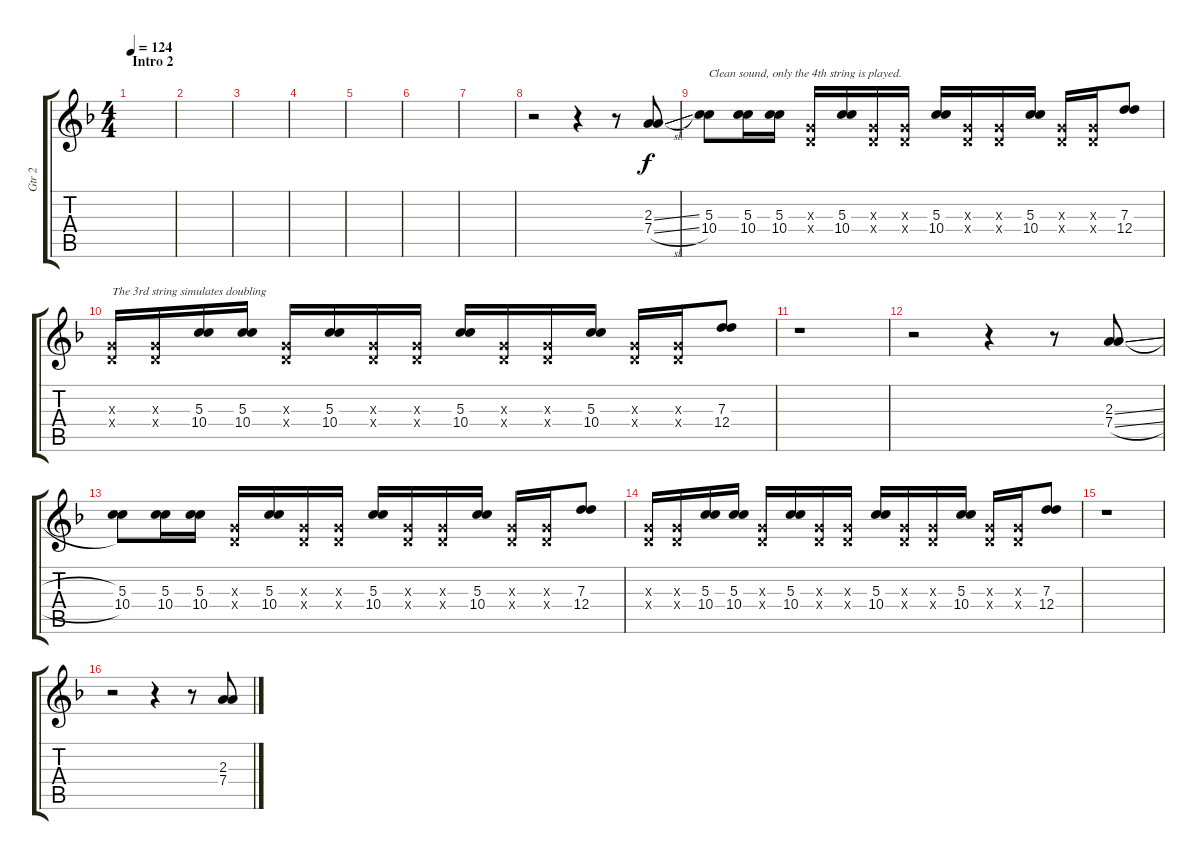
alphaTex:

\track ("Gtr 2" "Gtr 2") {instrument electricguitarclean}
\staff {score tabs}
\tuning (E4 B3 G3 D3 A2 E2) {hide}
\ts (4 4)
\section ("" "Intro 2")
\tempo 124
\clef g2
\ks f
|
|
|
|
|
|
|
r.2 r.4 r.8 (2.3{sl} 7.4{sl}).8 |
(5.3 10.4).8{txt "Clean sound, only the 4th string is played."} (5.3 10.4).16 (5.3 10.4).16 (0.3{x} 0.4{x}).16 (5.3 10.4).16 (0.3{x} 0.4{x}).16 (0.3{x} 0.4{x}).16 (5.3 10.4).16 (0.3{x} 0.4{x}).16 (0.3{x} 0.4{x}).16 (5.3 10.4).16 (0.3{x} 0.4{x}).16 (0.3{x} 0.4{x}).16 (7.3 12.4).8 |
(0.3{x} 0.4{x}).16{txt "The 3rd string simulates doubling"} (0.3{x} 0.4{x}).16 (5.3 10.4).16 (5.3 10.4).16 (0.3{x} 0.4{x}).16 (5.3 10.4).16 (0.3{x} 0.4{x}).16 (0.3{x} 0.4{x}).16 (5.3 10.4).16 (0.3{x} 0.4{x}).16 (0.3{x} 0.4{x}).16 (5.3 10.4).16 (0.3{x} 0.4{x}).16 (0.3{x} 0.4{x}).16 (7.3 12.4).8 |
r.1 |
r.2 r.4 r.8 (2.3{sl} 7.4{sl}).8 |
(5.3 10.4).8 (5.3 10.4).16 (5.3 10.4).16 (0.3{x} 0.4{x}).16 (5.3 10.4).16 (0.3{x} 0.4{x}).16 (0.3{x} 0.4{x}).16 (5.3 10.4).16 (0.3{x} 0.4{x}).16 (0.3{x} 0.4{x}).16 (5.3 10.4).16 (0.3{x} 0.4{x}).16 (0.3{x} 0.4{x}).16 (7.3 12.4).8 |
(0.3{x} 0.4{x}).16 (0.3{x} 0.4{x}).16 (5.3 10.4).16 (5.3 10.4).16 (0.3{x} 0.4{x}).16 (5.3 10.4).16 (0.3{x} 0.4{x}).16 (0.3{x} 0.4{x}).16 (5.3 10.4).16 (0.3{x} 0.4{x}).16 (0.3{x} 0.4{x}).16 (5.3 10.4).16 (0.3{x} 0.4{x}).16 (0.3{x} 0.4{x}).16 (7.3 12.4).8 |
r.1 |
r.2 r.4 r.8 (2.3{sl} 7.4{sl}).8
